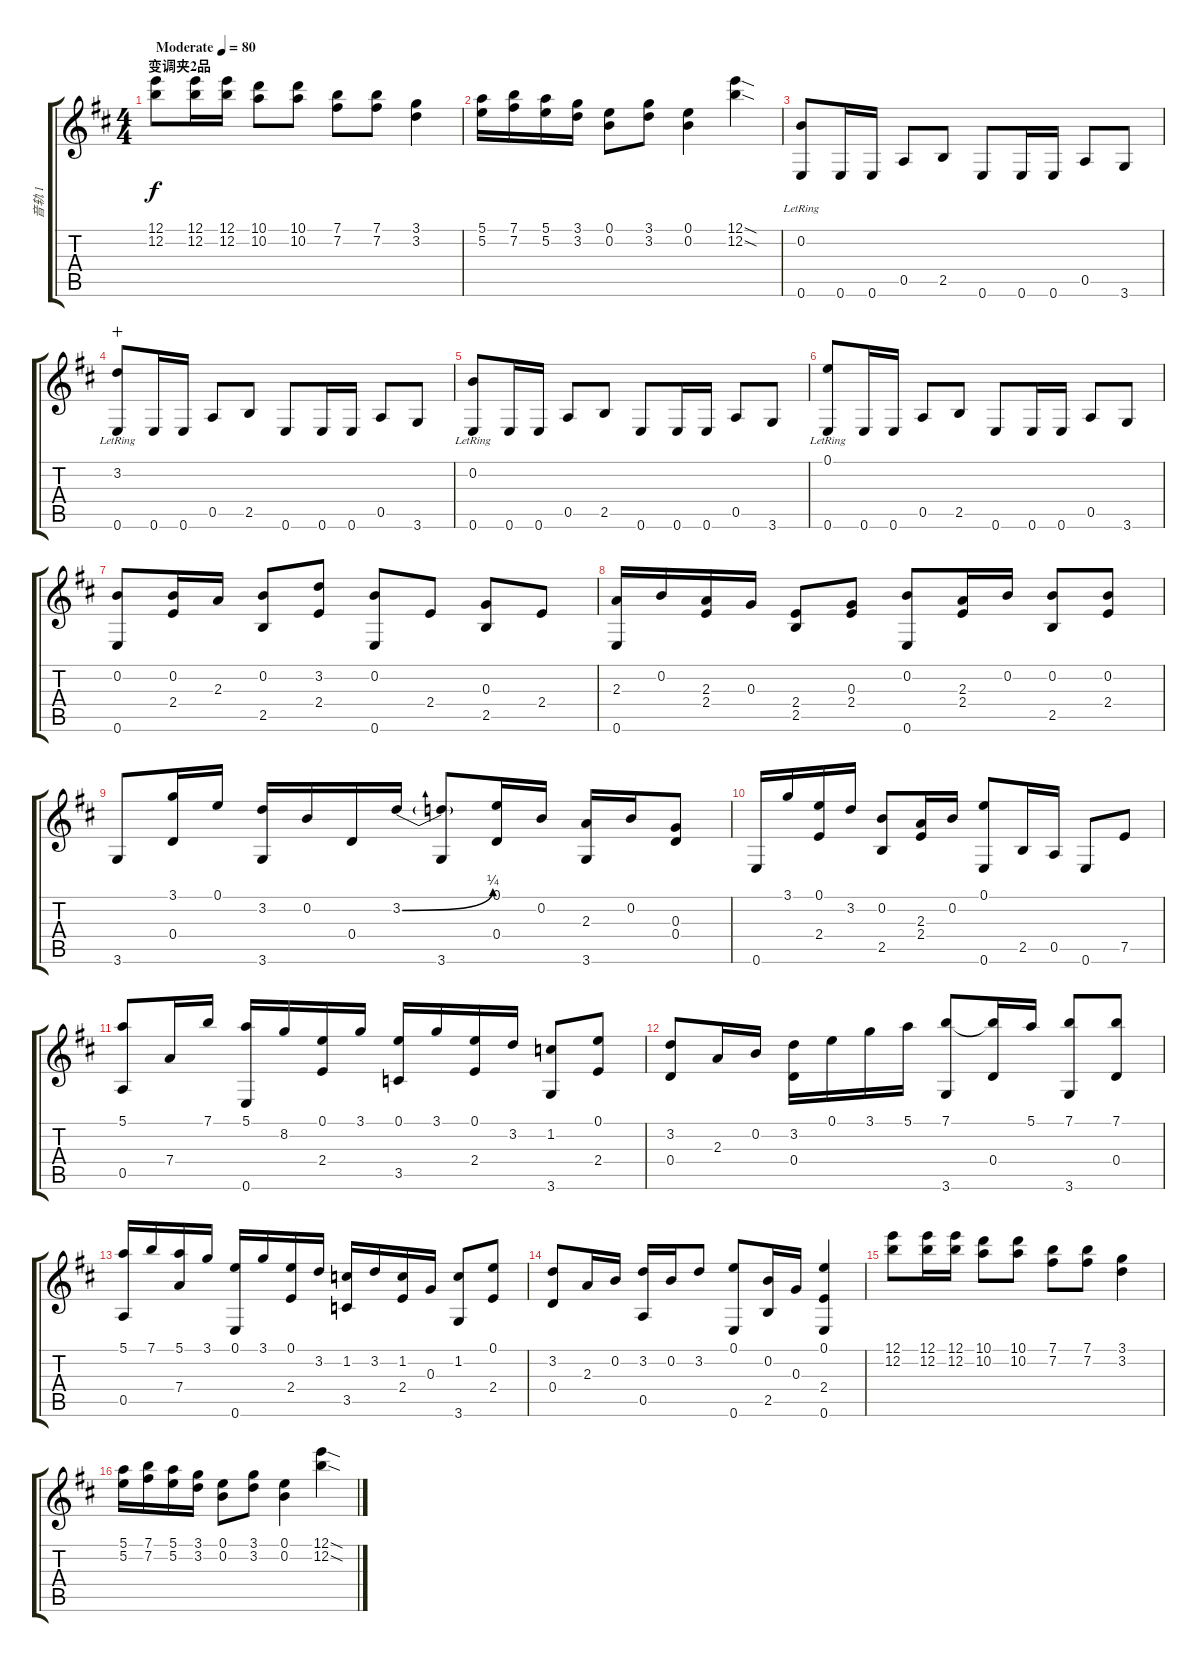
\track ("音轨 1" "音轨 1") {instrument acousticguitarsteel}
\staff {score tabs}
\tuning (E4 B3 G3 D3 A2 E2) {hide}
\ts (4 4)
\section ("" "变调夹2品")
\tempo (80 "Moderate")
\clef g2
\ks d
(12.1 12.2).8{dy f instrument acousticguitarsteel} (12.1 12.2).16 (12.1 12.2).16 (10.1 10.2).8 (10.1 10.2).8 (7.1 7.2).8 (7.1 7.2).8 (3.1 3.2).4 |
(5.1 5.2).16 (7.1 7.2).16 (5.1 5.2).16 (3.1 3.2).16 (0.1 0.2).8 (3.1 3.2).8 (0.1 0.2).4 (12.1{sod} 12.2{sod}).4 |
(0.2{lr} 0.6).8 0.6.16 0.6.16 0.5.8 2.5.8 0.6.8 0.6.16 0.6.16 0.5.8 3.6.8 |
(3.2{lr} 0.6).8{wahc} 0.6.16 0.6.16 0.5.8 2.5.8 0.6.8 0.6.16 0.6.16 0.5.8 3.6.8 |
(0.2{lr} 0.6).8 0.6.16 0.6.16 0.5.8 2.5.8 0.6.8 0.6.16 0.6.16 0.5.8 3.6.8 |
(0.1{lr} 0.6).8 0.6.16 0.6.16 0.5.8 2.5.8 0.6.8 0.6.16 0.6.16 0.5.8 3.6.8 |
(0.2 0.6).8 (0.2 2.4).16 2.3.16 (0.2 2.5).8 (3.2 2.4).8 (0.2 0.6).8 2.4.8 (0.3 2.5).8 2.4.8 |
(2.3 0.6).16 0.2.16 (2.3 2.4).16 0.3.16 (2.4 2.5).8 (0.3 2.4).8 (0.2 0.6).8 (2.3 2.4).16 0.2.16 (0.2 2.5).8 (0.2 2.4).8 |
3.6.8 (3.1 0.4).16 0.1.16 (3.2 3.6).16 0.2.16 0.4.16 3.2{be (bend 0 0 60 1)}.16 (3.2{t} 3.6).8 (0.1 0.4).16 0.2.16 (2.3 3.6).16 0.2.16 (0.3 0.4).8 |
0.6.16 3.1.16 (0.1 2.4).16 3.2.16 (0.2 2.5).8 (2.3 2.4).16 0.2.16 (0.1 0.6).8 2.5.16 0.5.16 0.6.8 7.5.8 |
(5.1 0.5).8 7.4.16 7.1.16 (5.1 0.6).16 8.2.16 (0.1 2.4).16 3.1.16 (0.1 3.5).16 3.1.16 (0.1 2.4).16 3.2.16 (1.2 3.6).8 (0.1 2.4).8 |
(3.2 0.4).8 2.3.16 0.2.16 (3.2 0.4).16 0.1.16 3.1.16 5.1.16 (7.1 3.6).8 (7.1{t} 0.4).16 5.1.16 (7.1 3.6).8 (7.1 0.4).8 |
(5.1 0.5).16 7.1.16 (5.1 7.4).16 3.1.16 (0.1 0.6).16 3.1.16 (0.1 2.4).16 3.2.16 (1.2 3.5).16 3.2.16 (1.2 2.4).16 0.3.16 (1.2 3.6).8 (0.1 2.4).8 |
(3.2 0.4).8 2.3.16 0.2.16 (3.2 0.5).16 0.2.16 3.2.8 (0.1 0.6).8 (0.2 2.5).16 0.3.16 (0.1 2.4 0.6).4 |
(12.1 12.2).8 (12.1 12.2).16 (12.1 12.2).16 (10.1 10.2).8 (10.1 10.2).8 (7.1 7.2).8 (7.1 7.2).8 (3.1 3.2).4 |
(5.1 5.2).16 (7.1 7.2).16 (5.1 5.2).16 (3.1 3.2).16 (0.1 0.2).8 (3.1 3.2).8 (0.1 0.2).4 (12.1{sod} 12.2{sod}).4
